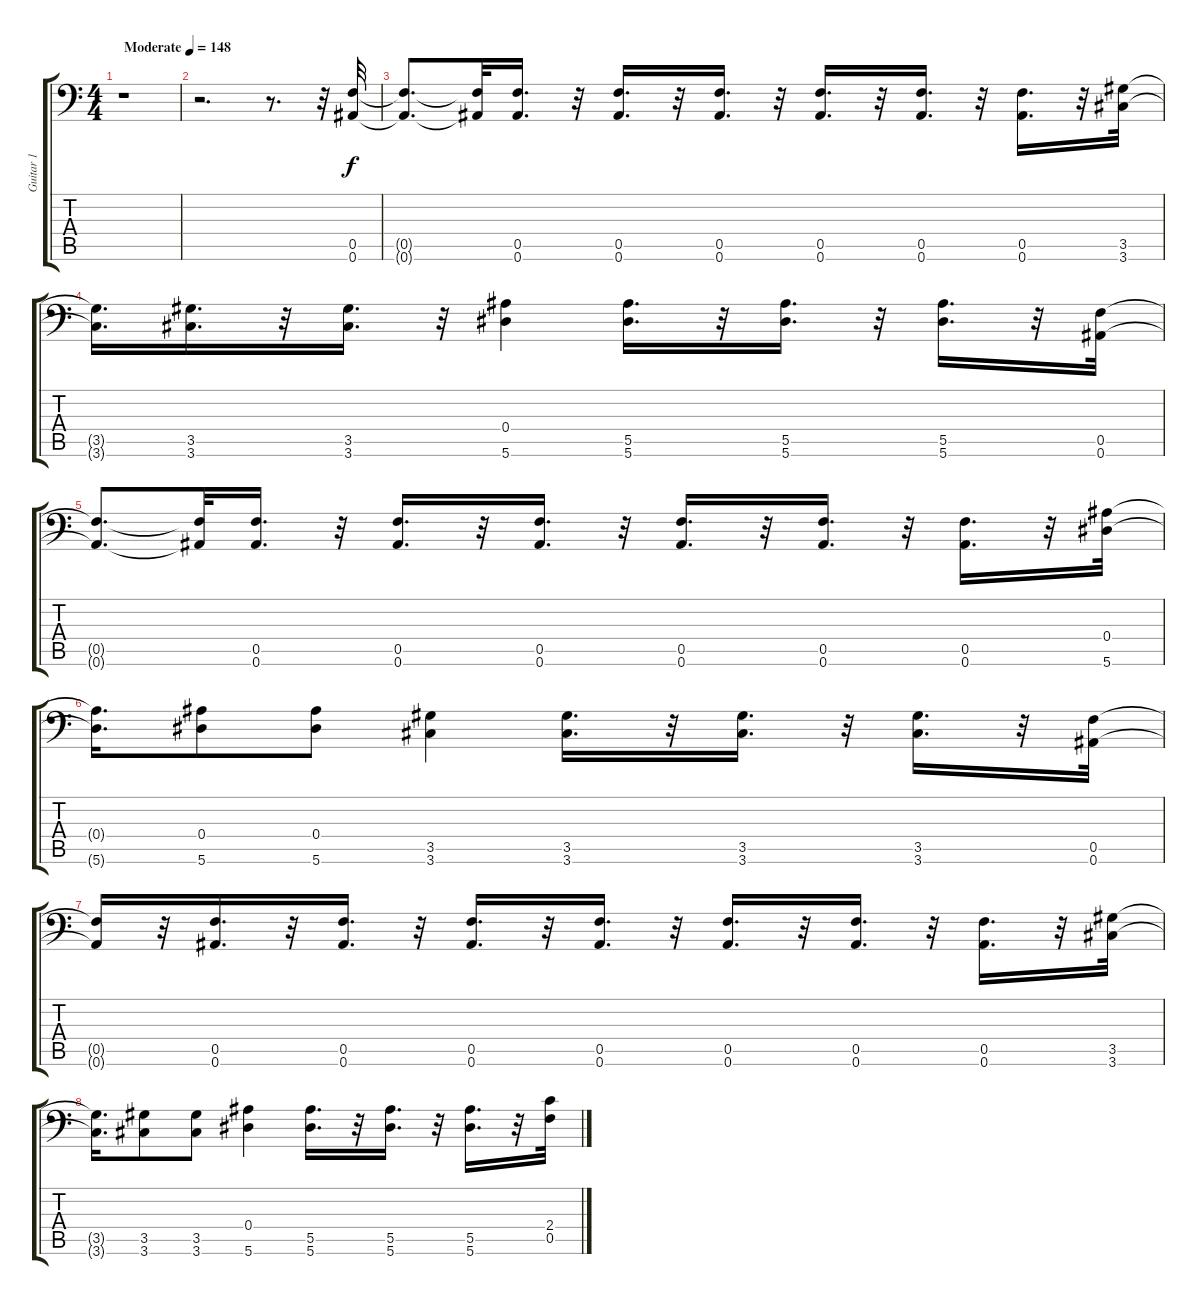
\track ("Guitar 1" "Guitar 1") {instrument distortionguitar}
\staff {score tabs}
\tuning (C4 G3 G3 Bb2 F2 Bb1) {hide}
\ts (4 4)
\tempo (148 "Moderate")
\clef f4
\ks c
r.1{dy f instrument distortionguitar} |
r.2{d} r.8{d} r.32 (0.5 0.6).32 |
(0.5{t} 0.6{t}).8{d} (0.5{t} 0.6{t}).32 (0.5 0.6).16{d} r.32 (0.5 0.6).16{d} r.32 (0.5 0.6).16{d} r.32 (0.5 0.6).16{d} r.32 (0.5 0.6).16{d} r.32 (0.5 0.6).16{d} r.32 (3.5 3.6).32 |
(3.5{t} 3.6{t}).16{d} (3.5 3.6).16{d} r.32 (3.5 3.6).16{d} r.32 (0.4 5.6).4 (5.5 5.6).16{d} r.32 (5.5 5.6).16{d} r.32 (5.5 5.6).16{d} r.32 (0.5 0.6).32 |
(0.5{t} 0.6{t}).8{d} (0.5{t} 0.6{t}).32 (0.5 0.6).16{d} r.32 (0.5 0.6).16{d} r.32 (0.5 0.6).16{d} r.32 (0.5 0.6).16{d} r.32 (0.5 0.6).16{d} r.32 (0.5 0.6).16{d} r.32 (0.4 5.6).32 |
(0.4{t} 5.6{t}).16{d} (0.4 5.6).8 (0.4 5.6).8 (3.5 3.6).4 (3.5 3.6).16{d} r.32 (3.5 3.6).16{d} r.32 (3.5 3.6).16{d} r.32 (0.5 0.6).32 |
(0.5{t} 0.6{t}).16 r.32 (0.5 0.6).16{d} r.32 (0.5 0.6).16{d} r.32 (0.5 0.6).16{d} r.32 (0.5 0.6).16{d} r.32 (0.5 0.6).16{d} r.32 (0.5 0.6).16{d} r.32 (0.5 0.6).16{d} r.32 (3.5 3.6).32 |
(3.5{t} 3.6{t}).16{d} (3.5 3.6).8 (3.5 3.6).8 (0.4 5.6).4 (5.5 5.6).16{d} r.32 (5.5 5.6).16{d} r.32 (5.5 5.6).16{d} r.32 (2.4 0.5).32
